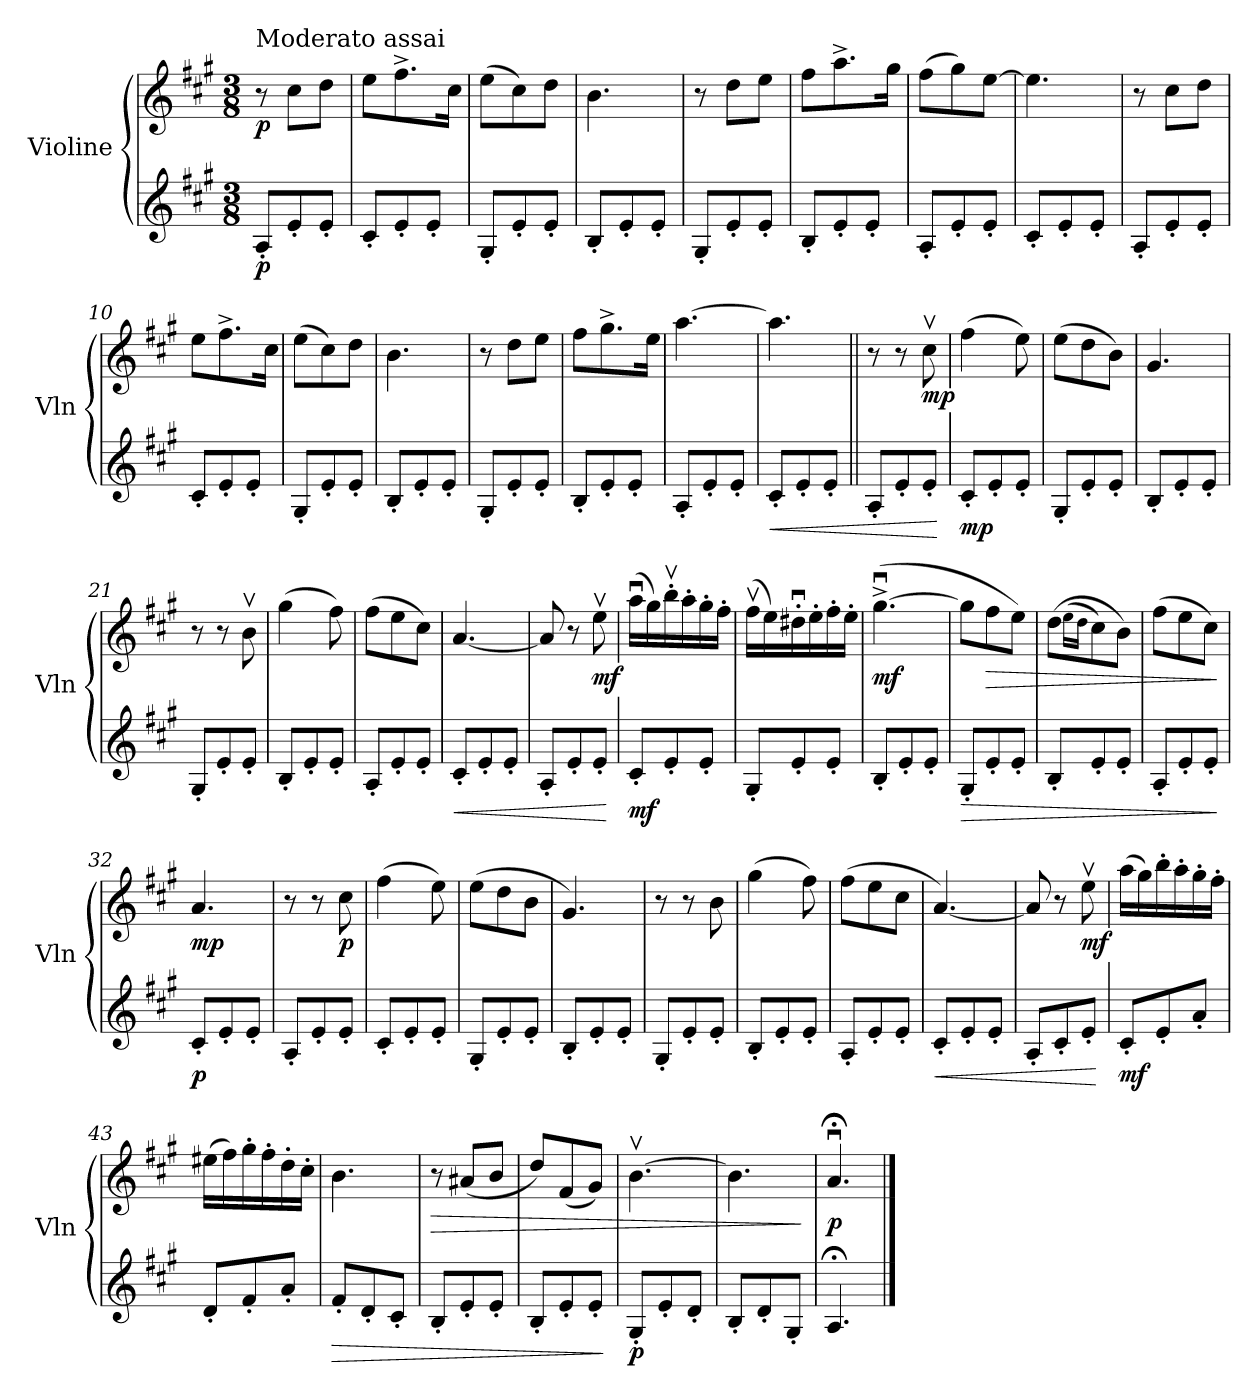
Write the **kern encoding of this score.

**kern	**dynam	**kern	**dynam
*part2	*part2	*part1	*part1
*staff2	*staff2	*staff1	*staff1
*I"Violine	*	*I"Violine	*
*I'Vln	*	*I'Vln	*
*clefG2	*	*clefG2	*
*k[f#c#g#]	*	*k[f#c#g#]	*
*M3/8	*	*M3/8	*
*MM78	*	*MM78	*
=1	=1	=1	=1
!	!	!LO:TX:a:t=Moderato assai	!
!	!LO:DY:b	!	!LO:DY:b
8A'/L	p	8r	p
8e'/	.	8cc#\L	.
8e'/J	.	8dd\J	.
=2	=2	=2	=2
8c#'/L	.	8ee\L	.
8e'/	.	8.ff#^\	.
8e'/J	.	.	.
.	.	16cc#\Jk	.
=3	=3	=3	=3
8G#'/L	.	(8ee\L	.
8e'/	.	8cc#\)	.
8e'/J	.	8dd\J	.
=4	=4	=4	=4
8B'/L	.	4.b\	.
8e'/	.	.	.
8e'/J	.	.	.
=5	=5	=5	=5
8G#'/L	.	8r	.
8e'/	.	8dd\L	.
8e'/J	.	8ee\J	.
=6	=6	=6	=6
8B'/L	.	8ff#\L	.
8e'/	.	8.aa^\	.
8e'/J	.	.	.
.	.	16gg#\Jk	.
=7	=7	=7	=7
8A'/L	.	(8ff#\L	.
8e'/	.	8gg#\)	.
8e'/J	.	[8ee\J	.
=8	=8	=8	=8
8c#'/L	.	4.ee\]	.
8e'/	.	.	.
8e'/J	.	.	.
!!LO:LB:g=z
=9	=9	=9	=9
8A'/L	.	8r	.
8e'/	.	8cc#\L	.
8e'/J	.	8dd\J	.
=10	=10	=10	=10
8c#'/L	.	8ee\L	.
8e'/	.	8.ff#^\	.
8e'/J	.	.	.
.	.	16cc#\Jk	.
=11	=11	=11	=11
8G#'/L	.	(8ee\L	.
8e'/	.	8cc#\)	.
8e'/J	.	8dd\J	.
=12	=12	=12	=12
8B'/L	.	4.b\	.
8e'/	.	.	.
8e'/J	.	.	.
=13	=13	=13	=13
8G#'/L	.	8r	.
8e'/	.	8dd\L	.
8e'/J	.	8ee\J	.
=14	=14	=14	=14
8B'/L	.	8ff#\L	.
8e'/	.	8.gg#^\	.
8e'/J	.	.	.
.	.	16ee\Jk	.
=15	=15	=15	=15
8A'/L	.	[4.aa\	.
8e'/	.	.	.
8e'/J	.	.	.
=16	=16	=16	=16
!	!LO:HP:b	!	!
8c#'/L	<	4.aa\]	.
8e'/	.	.	.
8e'/J	.	.	.
!!LO:LB:g=z
=17||	=17||	=17||	=17||
8A'/L	.	8r	.
8e'/	.	8r	.
!	!	!	!LO:DY:b
8e'/J	.	8cc#v\	mp
.	[	.	.
=18	=18	=18	=18
!	!LO:DY:b	!	!
8c#'/L	mp	(4ff#\	.
8e'/	.	.	.
8e'/J	.	8ee\)	.
=19	=19	=19	=19
8G#'/L	.	(8ee\L	.
8e'/	.	8dd\	.
8e'/J	.	8b\J)	.
=20	=20	=20	=20
8B'/L	.	4.g#/	.
8e'/	.	.	.
8e'/J	.	.	.
=21	=21	=21	=21
8G#'/L	.	8r	.
8e'/	.	8r	.
8e'/J	.	8bv\	.
=22	=22	=22	=22
8B'/L	.	(4gg#\	.
8e'/	.	.	.
8e'/J	.	8ff#\)	.
=23	=23	=23	=23
8A'/L	.	(8ff#\L	.
8e'/	.	8ee\	.
8e'/J	.	8cc#\J)	.
=24	=24	=24	=24
!	!LO:HP:b	!	!
8c#'/L	<	[4.a/	.
8e'/	.	.	.
8e'/J	.	.	.
!!LO:LB:g=z
=25	=25	=25	=25
8A'/L	.	8a/]	.
8e'/	.	8r	.
!	!	!	!LO:DY:b
8e'/J	.	8eev\	mf
.	[	.	.
=26	=26	=26	=26
!	!LO:DY:b	!	!
8c#'/L	mf	(16aau\LL	.
.	.	16gg#\)	.
8e'/	.	16bbv'\	.
.	.	16aa'\	.
8e'/J	.	16gg#'\	.
.	.	16ff#'\JJ	.
=27	=27	=27	=27
8G#'/L	.	(16ff#v\LL	.
.	.	16ee\)	.
8e'/	.	16dd#Xu'\	.
.	.	16ee'\	.
8e'/J	.	16ff#'\	.
.	.	16ee'\JJ	.
=28	=28	=28	=28
!	!	!	!LO:DY:b
8B'/L	.	([4.gg#u^\	mf
8e'/	.	.	.
8e'/J	.	.	.
=29	=29	=29	=29
!	!LO:HP:b	!	!
8G#'/L	>	8gg#\L]	.
!	!	!	!LO:HP:b
8e'/	.	8ff#\	>
8e'/J	.	8ee\J)	.
=30	=30	=30	=30
8B'/L	.	(8dd\L	.
.	.	(16qee\LL	.
.	.	16qdd\JJ	.
8e'/	.	8cc#\)	.
8e'/J	.	8b\J)	.
=31	=31	=31	=31
8A'/L	.	(8ff#\L	.
8e'/	.	8ee\	.
8e'/J	.	8cc#\J)	.
.	]	.	]
=32	=32	=32	=32
!	!LO:DY:b	!	!LO:DY:b
8c#'/L	p	4.a/	mp
8e'/	.	.	.
8e'/J	.	.	.
!!LO:LB:g=z
=33	=33	=33	=33
8A'/L	.	8r	.
8e'/	.	8r	.
!	!	!	!LO:DY:b
8e'/J	.	8cc#\	p
=34	=34	=34	=34
8c#'/L	.	(4ff#\	.
8e'/	.	.	.
8e'/J	.	8ee\)	.
=35	=35	=35	=35
8G#'/L	.	(8ee\L	.
8e'/	.	8dd\	.
8e'/J	.	8b\J	.
=36	=36	=36	=36
8B'/L	.	4.g#/)	.
8e'/	.	.	.
8e'/J	.	.	.
=37	=37	=37	=37
8G#'/L	.	8r	.
8e'/	.	8r	.
8e'/J	.	8b\	.
=38	=38	=38	=38
8B'/L	.	(4gg#\	.
8e'/	.	.	.
8e'/J	.	8ff#\)	.
=39	=39	=39	=39
8A'/L	.	(8ff#\L	.
8e'/	.	8ee\	.
8e'/J	.	8cc#\J	.
=40	=40	=40	=40
!	!LO:HP:b	!	!
8c#'/L	<	[4.a/)	.
8e'/	.	.	.
8e'/J	.	.	.
!!LO:LB:g=z
=41	=41	=41	=41
8A'/L	.	8a/]	.
8c#'/	.	8r	.
!	!	!	!LO:DY:b
8e'/J	.	8eev\	mf
.	[	.	.
=42	=42	=42	=42
!	!LO:DY:b	!	!
8c#'/L	mf	(16aa\LL	.
.	.	16gg#\)	.
8e'/	.	16bb'\	.
.	.	16aa'\	.
8a'/J	.	16gg#'\	.
.	.	16ff#'\JJ	.
=43	=43	=43	=43
8d'/L	.	(16ee#X\LL	.
.	.	16ff#\)	.
8f#'/	.	16gg#'\	.
.	.	16ff#'\	.
8a'/J	.	16dd'\	.
.	.	16cc#'\JJ	.
=44	=44	=44	=44
!	!LO:HP:b	!	!
8f#'/L	>	4.b\	.
8d'/	.	.	.
8c#'/J	.	.	.
=45	=45	=45	=45
!	!	!	!LO:HP:b
8B'/L	.	8r	>
8e'/	.	(8a#X/L	.
8e'/J	.	8b/J	.
=46	=46	=46	=46
8B'/L	.	8dd/L)	.
8e'/	.	(8f#/	.
8e'/J	.	8g#/J)	.
.	]	.	.
=47	=47	=47	=47
!	!LO:DY:b	!	!
8G#'/L	p	[4.bv\	.
8e'/	.	.	.
8d'/J	.	.	.
=48	=48	=48	=48
8B'/L	.	4.b\]	.
8d'/	.	.	.
8G#'/J	.	.	.
.	.	.	]
=49	=49	=49	=49
!	!	!	!LO:DY:b
4.A;</	.	4.a;<u/	p
==	==	==	==
*-	*-	*-	*-
